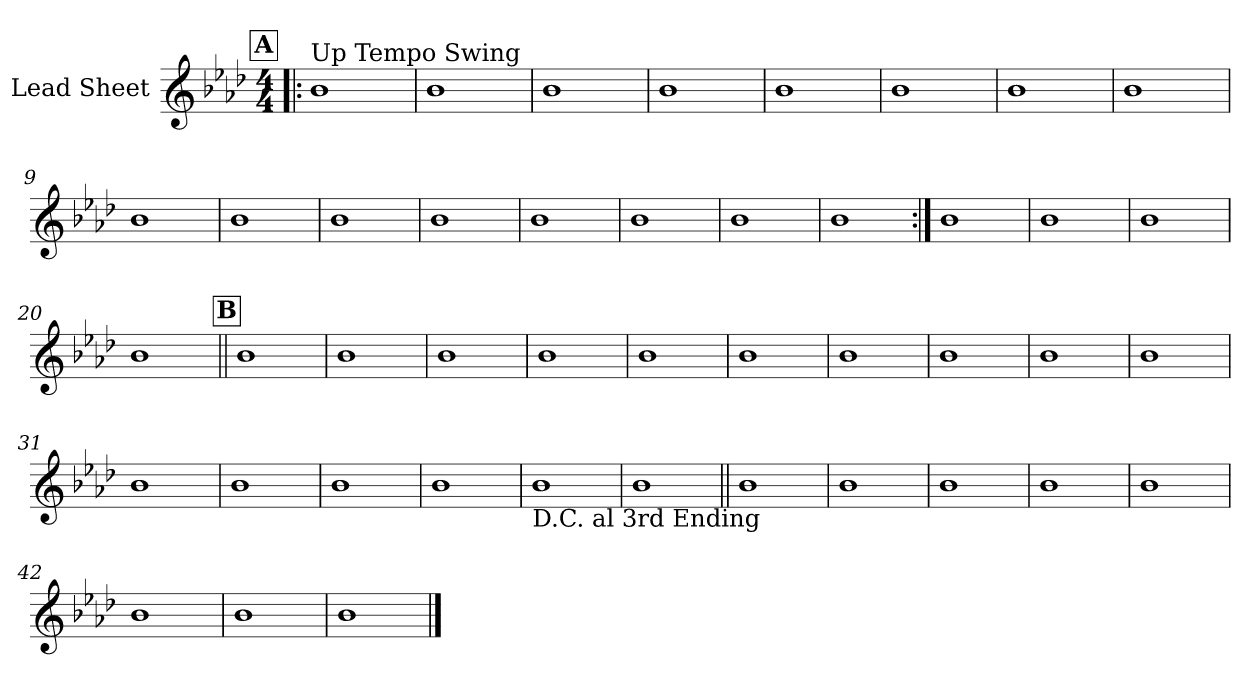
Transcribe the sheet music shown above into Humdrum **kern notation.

**kern
*part1
*staff1
*I"Lead Sheet
*clefG2
*k[b-e-a-d-]
*f:
*M4/4
!!LO:REH:place=s1:a:fs=14:t=A
=1!|:
!LO:TX:a:t=Up Tempo Swing
1b-
=2
1b-
=3
1b-
=4
1b-
!!LO:LB:g=z
=5
1b-
=6
1b-
=7
1b-
=8
1b-
!!LO:LB:g=z
=9
1b-
=10
1b-
=11
1b-
=12
1b-
!!LO:LB:g=z
=13
1b-
=14
1b-
=15
1b-
=16
1b-
!!LO:LB:g=z
=17:|!
1b-
=18
1b-
=19
1b-
=20
1b-
!!LO:LB:g=z
!!LO:REH:place=s1:a:fs=14:t=B
=21||
1b-
=22
1b-
=23
1b-
=24
1b-
!!LO:LB:g=z
=25
1b-
=26
1b-
=27
1b-
=28
1b-
!!LO:LB:g=z
=29
1b-
=30
1b-
=31
1b-
=32
1b-
!!LO:LB:g=z
=33
1b-
=34
1b-
=35
!LO:TX:b:t=D.C. al 3rd Ending
1b-
=36
1b-
!!LO:LB:g=z
=37||
1b-
=38
1b-
=39
1b-
=40
1b-
!!LO:PB:g=z
=41
1b-
=42
1b-
=43
1b-
=44
1b-
==
*-
